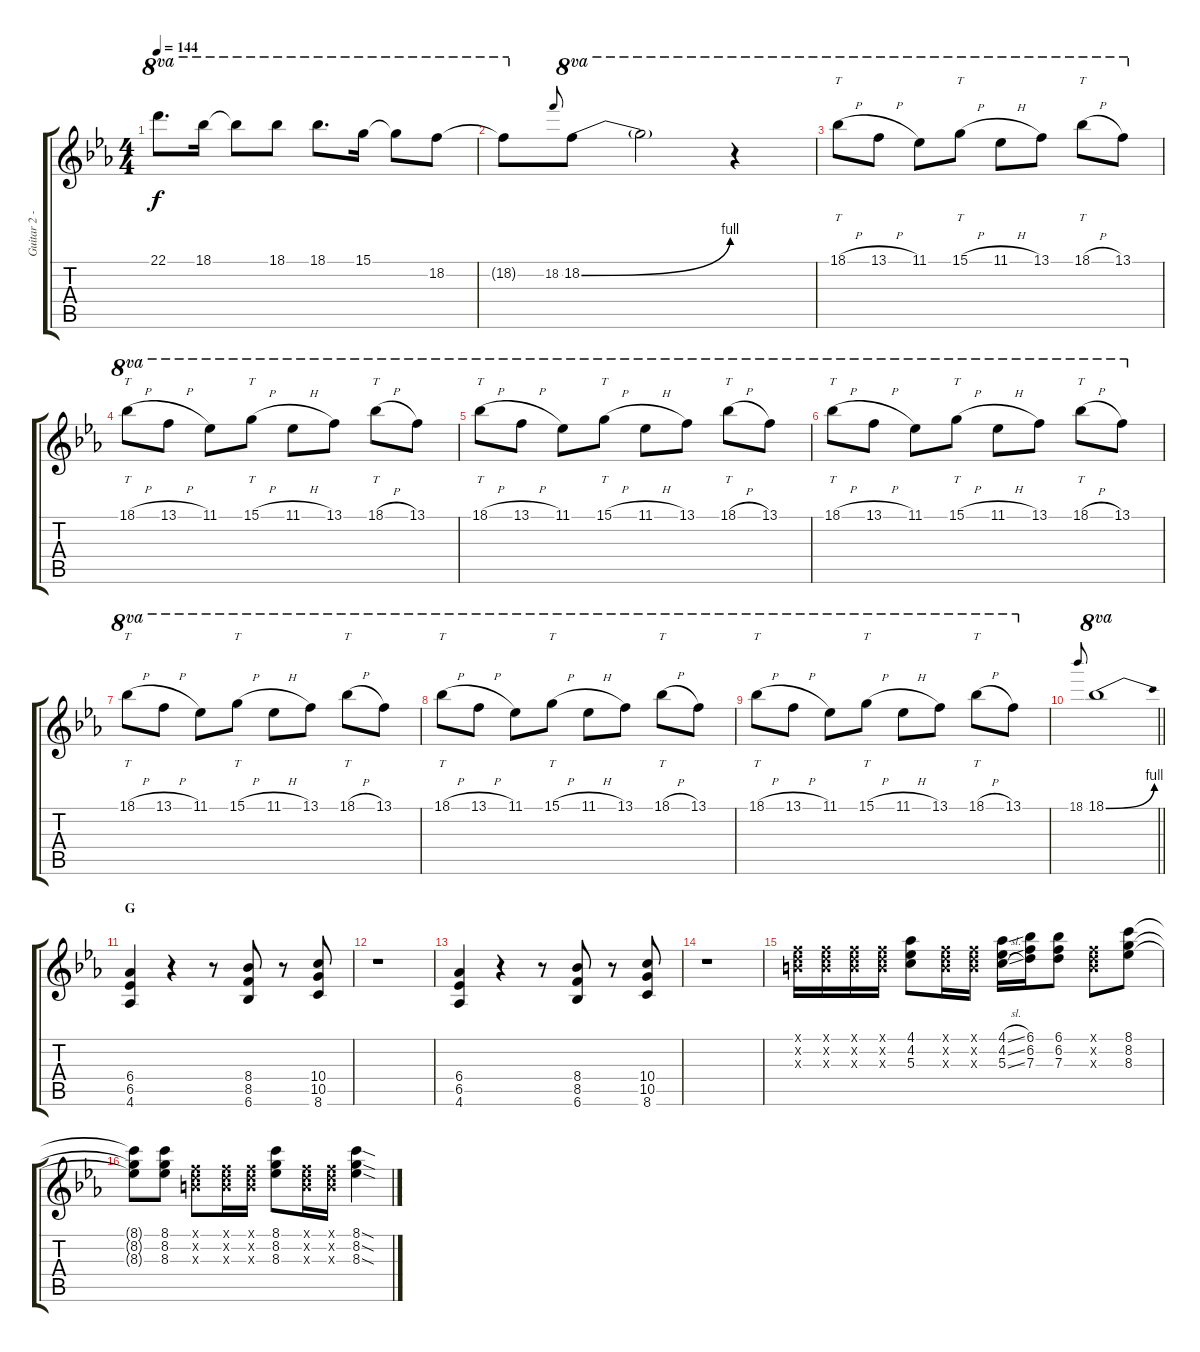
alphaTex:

\track ("Guitar 2 - Shinji" "Guitar 2 -") {instrument distortionguitar}
\staff {score tabs}
\tuning (E4 B3 G3 D3 A2 E2) {hide}
\ts (4 4)
\tempo 144
\clef g2
\ks eb
22.1.8{d ot 8va dy f} 18.1.16{ot 8va} 18.1{t}.8{ot 8va} 18.1.8{ot 8va} 18.1.8{d ot 8va} 15.1.16{ot 8va} 15.1{t}.8{ot 8va} 18.2.8{ot 8va} |
18.2{t}.8{ot 8va} 18.2.8{gr onbeat} 18.2{be (bend 0 0 60 4)}.8{ot 8va} 18.2{t}.2{ot 8va} r.4{ot 8va} |
18.1{h}.8{tt ot 8va} 13.1{h}.8{ot 8va} 11.1.8{ot 8va} 15.1{h}.8{tt ot 8va} 11.1{h}.8{ot 8va} 13.1.8{ot 8va} 18.1{h}.8{tt ot 8va} 13.1.8{ot 8va} |
18.1{h}.8{tt ot 8va} 13.1{h}.8{ot 8va} 11.1.8{ot 8va} 15.1{h}.8{tt ot 8va} 11.1{h}.8{ot 8va} 13.1.8{ot 8va} 18.1{h}.8{tt ot 8va} 13.1.8{ot 8va} |
18.1{h}.8{tt ot 8va} 13.1{h}.8{ot 8va} 11.1.8{ot 8va} 15.1{h}.8{tt ot 8va} 11.1{h}.8{ot 8va} 13.1.8{ot 8va} 18.1{h}.8{tt ot 8va} 13.1.8{ot 8va} |
18.1{h}.8{tt ot 8va} 13.1{h}.8{ot 8va} 11.1.8{ot 8va} 15.1{h}.8{tt ot 8va} 11.1{h}.8{ot 8va} 13.1.8{ot 8va} 18.1{h}.8{tt ot 8va} 13.1.8{ot 8va} |
18.1{h}.8{tt ot 8va} 13.1{h}.8{ot 8va} 11.1.8{ot 8va} 15.1{h}.8{tt ot 8va} 11.1{h}.8{ot 8va} 13.1.8{ot 8va} 18.1{h}.8{tt ot 8va} 13.1.8{ot 8va} |
18.1{h}.8{tt ot 8va} 13.1{h}.8{ot 8va} 11.1.8{ot 8va} 15.1{h}.8{tt ot 8va} 11.1{h}.8{ot 8va} 13.1.8{ot 8va} 18.1{h}.8{tt ot 8va} 13.1.8{ot 8va} |
18.1{h}.8{tt ot 8va} 13.1{h}.8{ot 8va} 11.1.8{ot 8va} 15.1{h}.8{tt ot 8va} 11.1{h}.8{ot 8va} 13.1.8{ot 8va} 18.1{h}.8{tt ot 8va} 13.1.8{ot 8va} |
\barLineRight lightlight
18.1.8{gr onbeat} 18.1{be (bend 0 0 60 4)}.1{ot 8va} |
\section ("" "G")
(6.4 6.5 4.6).4{volume 10 balance 16 instrument distortionguitar} r.4 r.8 (8.4 8.5 6.6).8 r.8 (10.4 10.5 8.6).8 |
r.1 |
(6.4 6.5 4.6).4 r.4 r.8 (8.4 8.5 6.6).8 r.8 (10.4 10.5 8.6).8 |
r.1 |
(1.1{x} 3.2{x} 4.3{x}).16 (1.1{x} 3.2{x} 4.3{x}).16 (1.1{x} 3.2{x} 4.3{x}).16 (1.1{x} 3.2{x} 4.3{x}).16 (4.1 4.2 5.3).8 (1.1{x} 3.2{x} 4.3{x}).16 (1.1{x} 3.2{x} 4.3{x}).16 (4.1{sl} 4.2{sl} 5.3{sl}).16 (6.1 6.2 7.3).16 (6.1 6.2 7.3).8 (1.1{x} 3.2{x} 4.3{x}).8 (8.1 8.2 8.3).8 |
(8.1{t} 8.2{t} 8.3{t}).8 (8.1 8.2 8.3).8 (1.1{x} 3.2{x} 4.3{x}).8 (1.1{x} 3.2{x} 4.3{x}).16 (1.1{x} 3.2{x} 4.3{x}).16 (8.1 8.2 8.3).8 (1.1{x} 3.2{x} 4.3{x}).16 (1.1{x} 3.2{x} 4.3{x}).16 (8.1{sod} 8.2{sod} 8.3{sod}).4
